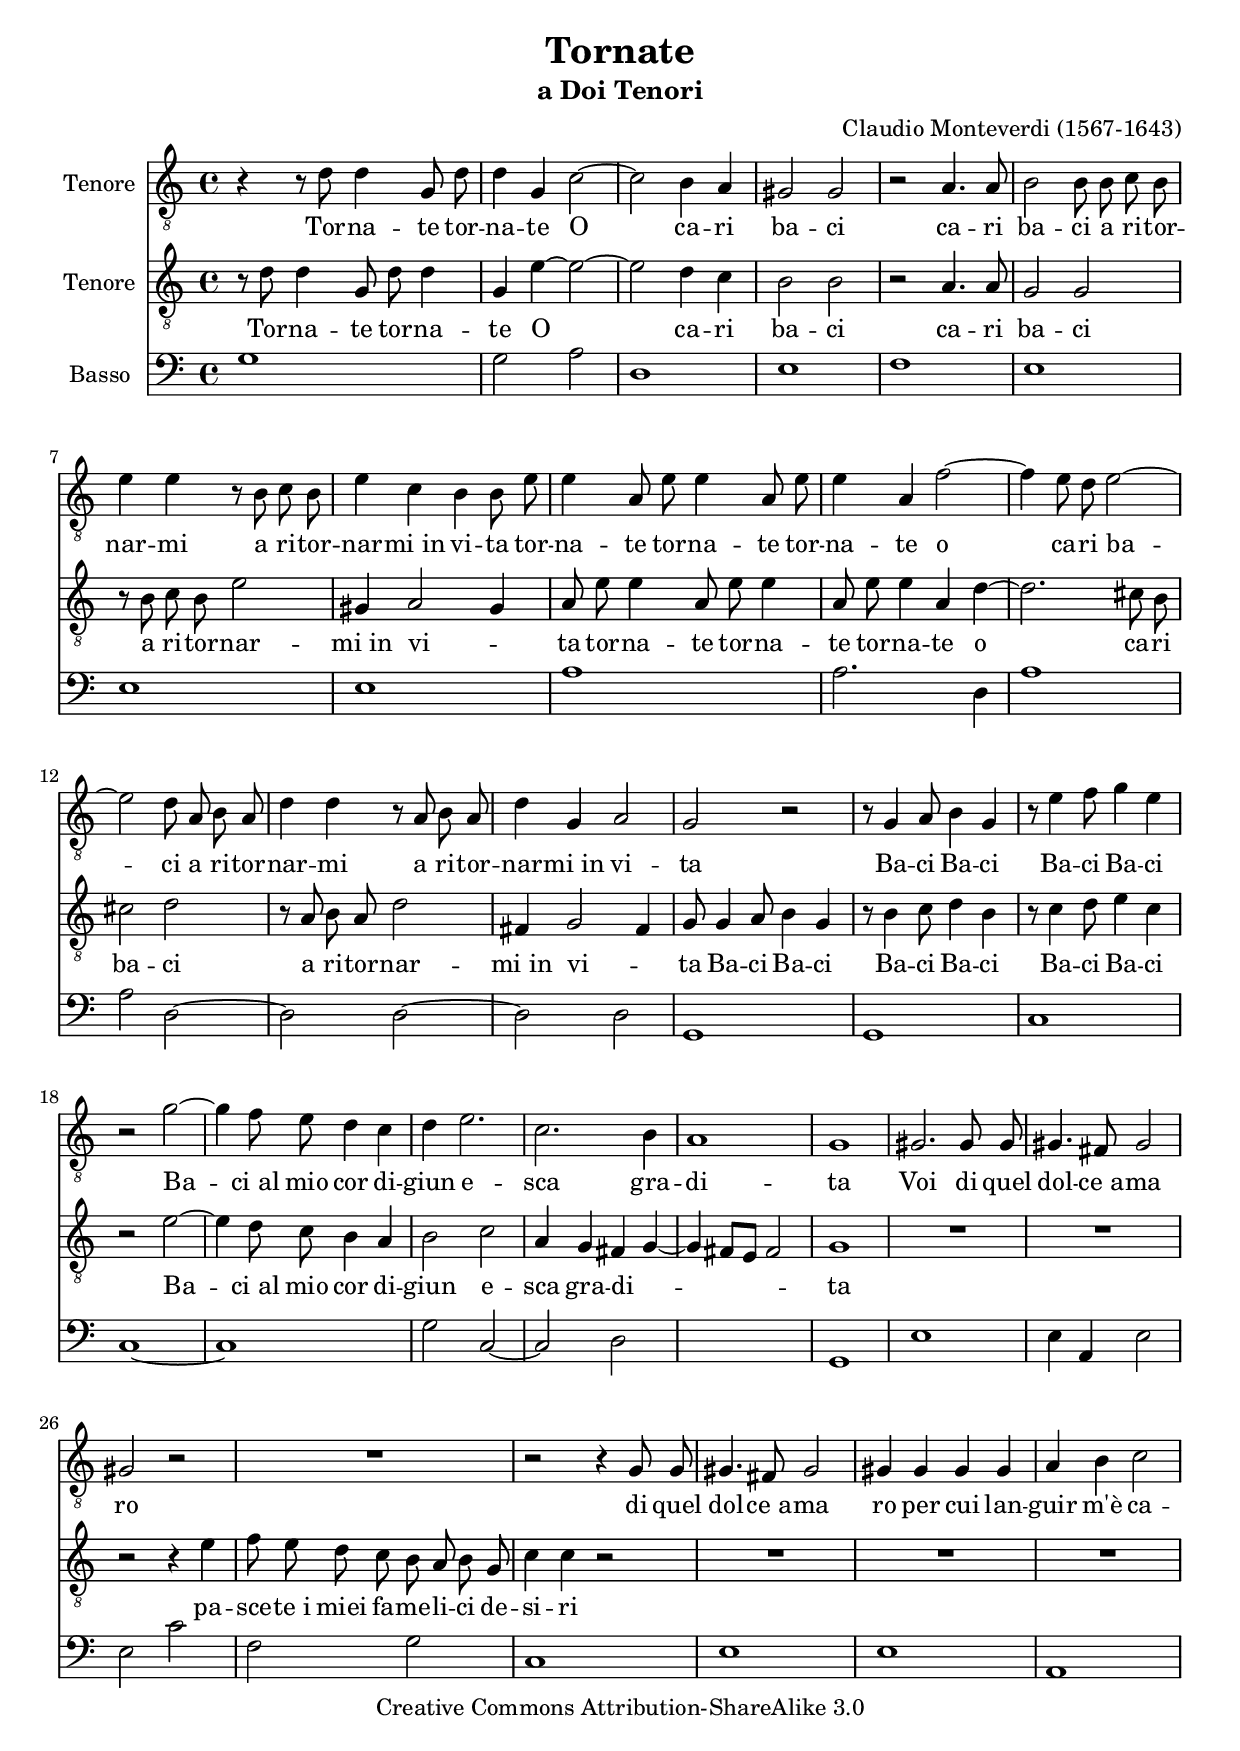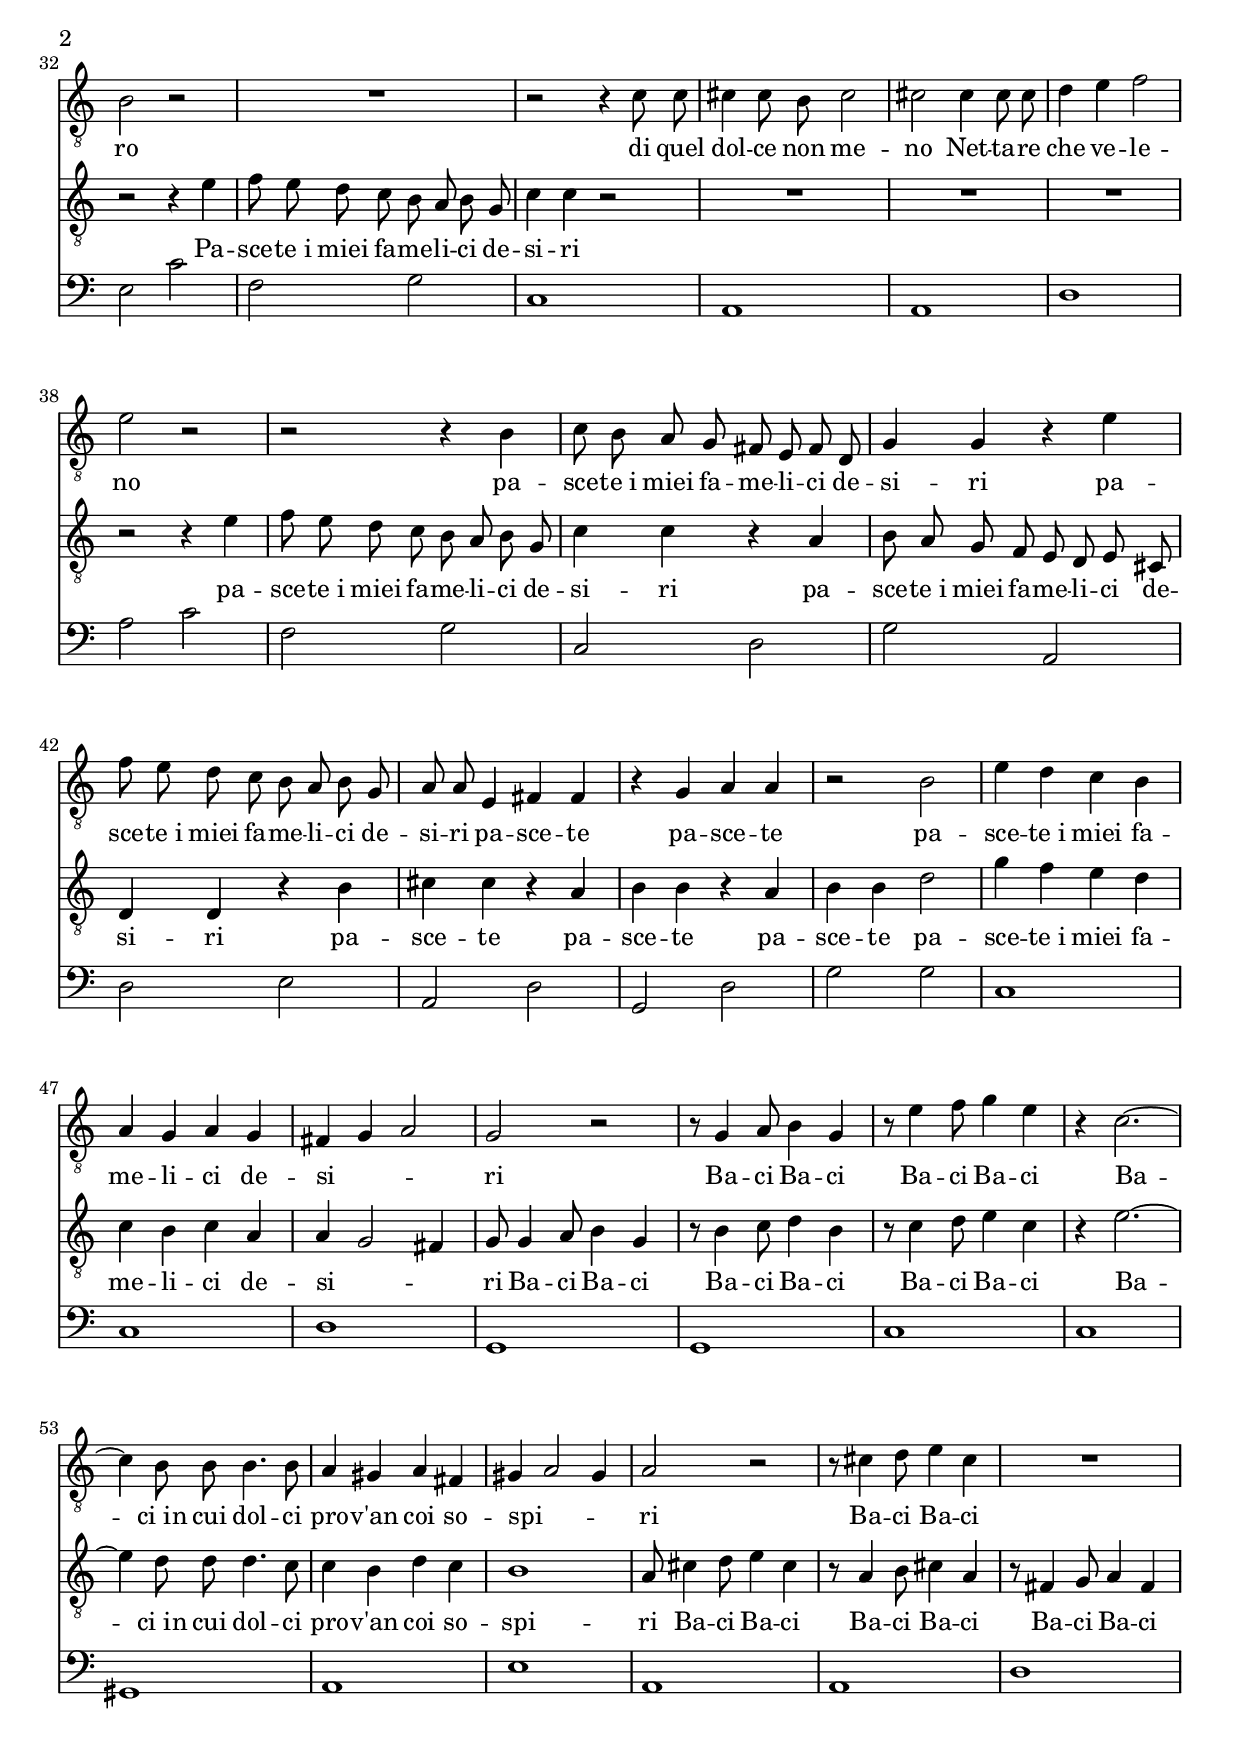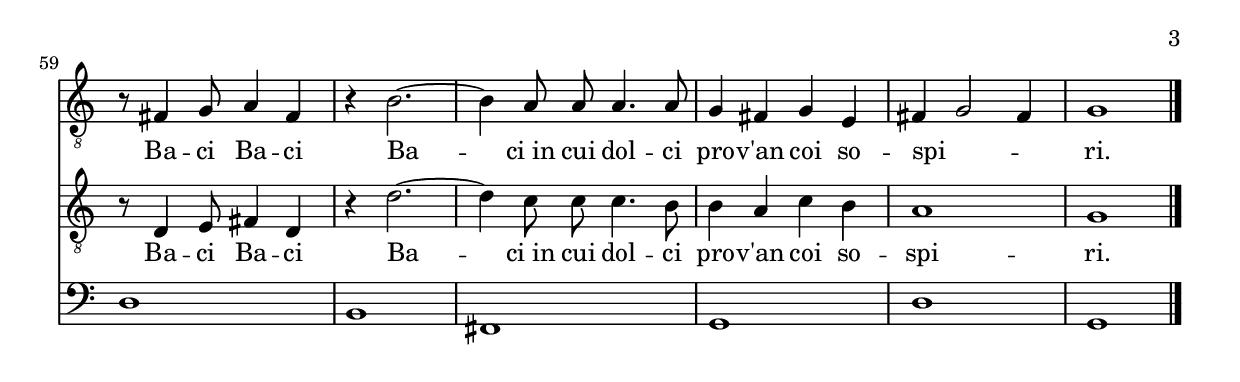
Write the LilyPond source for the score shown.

% Created on Mon Mar 16 21:04:00 CET 2009
\version "2.12.2"

\header {
	title = "Tornate"
	subtitle = "a Doi Tenori"
	composer = "Claudio Monteverdi (1567-1643)"
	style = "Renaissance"
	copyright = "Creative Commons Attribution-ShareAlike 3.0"
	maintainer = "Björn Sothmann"
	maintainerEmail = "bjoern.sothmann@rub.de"
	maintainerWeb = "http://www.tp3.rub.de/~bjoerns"
}

\include "deutsch.ly"

verseI= \lyricmode {
Tor -- na -- te tor -- na -- te O ca -- ri ba -- ci ca -- ri ba -- ci a ri -- tor -- nar -- mi a ri -- tor -- nar -- mi_in vi -- ta tor -- na -- te tor -- na -- te tor -- na -- te o ca -- ri ba -- ci a ri -- tor -- nar -- mi a ri -- tor -- nar -- mi_in vi -- ta Ba -- ci Ba -- ci Ba -- ci Ba -- ci Ba -- ci_al mio cor di -- giun e -- sca gra -- di -- ta Voi di quel dol -- ce_a -- ma ro di quel dol -- ce_a -- ma ro per cui lan -- guir m'è ca -- ro di quel dol -- ce non me -- no Net -- ta -- re che ve -- le -- no pa -- sce -- te_i miei fa -- me -- li -- ci de -- si -- ri pa -- sce -- te_i miei fa -- me -- li -- ci de -- si -- ri pa -- sce -- te pa -- sce -- te pa -- sce -- te_i miei fa -- me -- li -- ci de -- si -- ri Ba -- ci Ba -- ci Ba -- ci Ba -- ci Ba -- ci_in cui dol -- ci pro -- v'an coi so -- spi -- ri Ba -- ci Ba -- ci Ba -- ci Ba -- ci Ba -- ci_in cui dol -- ci pro -- v'an coi so -- spi -- ri.
}
verseII= \lyricmode {
Tor -- na -- te tor -- na -- te O ca -- ri ba -- ci ca -- ri ba -- ci a ri -- tor -- nar -- mi_in vi -- ta tor -- na -- te tor -- na -- te tor -- na -- te o ca -- ri ba -- ci a ri -- tor -- nar -- mi_in vi -- ta Ba -- ci Ba -- ci Ba -- ci Ba -- ci Ba -- ci Ba -- ci Ba -- ci_al mio cor di -- giun e -- sca gra -- di -- ta pa -- sce -- te_i miei fa -- me -- li -- ci de -- si -- ri Pa -- sce -- te_i miei fa -- me -- li -- ci de -- si -- ri pa -- sce -- te_i miei fa -- me -- li -- ci de -- si -- ri pa -- sce -- te_i miei fa -- me -- li -- ci de -- si -- ri pa -- sce -- te pa -- sce -- te pa -- sce -- te pa -- sce -- te_i miei fa -- me -- li -- ci de -- si -- ri Ba -- ci Ba -- ci Ba -- ci Ba -- ci Ba -- ci Ba -- ci Ba -- ci_in cui dol -- ci pro -- v'an coi so -- spi -- ri Ba -- ci Ba -- ci Ba -- ci Ba -- ci Ba -- ci Ba -- ci Ba -- ci Ba -- ci Ba -- ci_in cui dol -- ci pro -- v'an coi so -- spi -- ri.
}
 

staffTenore = \new Staff  {
	\time 4/4
	\override Score.MetronomeMark #'stencil = ##f
	\tempo 4 = 100 
	\set Staff.instrumentName="Tenore"
	\set Staff.midiInstrument="oboe"
	\key c \major
	\clef "G_8"
	\relative c' { 	
		\context Voice = "melodyTen" {
			\dynamicUp
			\autoBeamOff
			r4 r8 d d4 g,8 d' |
			d4 g, c2~ |
			c h4 a |
			gis2 gis |
			r a4. a8 |
			h2 h8 h c h |
			e4 e r8 h c h |
			e4 c h h8 e |
			e4 a,8 e' e4 a,8 e' |
			e4 a, f'2~ |
			f4 e8 d e2~ |
			e d8 a h a |
			d4 d r8 a h a |
			d4 g, a2 |
			g r |
			r8 g4 a8 h4 g |
			r8 e'4 f8 g4 e |
			r2 g~ |
			g4 f8 e d4 c |
			d e2. |
			c2. h4 |
			a1 |
			g |
			gis2. gis8 gis |
			gis4. fis8 gis2 |
			gis r |
			R1 |
			r2 r4 g8 g |
			gis4. fis8 gis2 |
			gis4 gis gis gis |
			a h c2 |
			h r |
			R1 |
			r2 r4 c8 c |
			cis4 cis8 h cis2 |
			cis cis4 cis8 cis |
			d4 e f2 |
			e r |
			r2 r4 h |
			c8 h a g fis e fis d |
			g4 g r e' |
			f8 e d c h a h g |
			a a e4 fis fis |
			r g a a |
			r2 h |
			e4 d c h |
			a g a g |
			fis\melisma g a2\melismaEnd |
			g r |
			r8 g4 a8 h4 g |
			r8 e'4 f8 g4 e |
			r4 c2.~ |
			c4 h8 h h4. h8 |
			a4 gis a fis |
			gis\melisma a2 gis4\melismaEnd |
			a2 r |
			r8 cis4 d8 e4 cis |
			R1 |
			r8 fis,4 g8 a4 fis |
			r4 h2.~ |
			h4 a8 a a4. a8 |
			g4 fis g e |
			fis\melisma g2 fis4\melismaEnd |
			g1 |
		}

	\bar "|."
	}

}
staffTenoreII = \new Staff  {
	\set Staff.instrumentName="Tenore"
	\set Staff.midiInstrument="oboe"
	\key c \major
	\clef "G_8"
	\relative c' { 	
		\context Voice = "melodyTenIII" {
			\dynamicUp
			\autoBeamOff
			r8 d d4 g,8 d' d4 |
			g, e'~ e2~ |
			e d4 c |
			h2 h |
			r a4. a8 |
			g2 g |
			r8 h c h e2 |
			gis,4 a2\melisma gis4\melismaEnd |
			a8 e' e4 a,8 e' e4 |
			a,8 e' e4 a, d~ |
			d2. cis8 h |
			cis2 d |
			r8 a h a d2 |
			fis,4 g2\melisma fis4\melismaEnd |
			g8 g4 a8 h4 g |
			r8 h4 c8 d4 h |
			r8 c4 d8 e4 c |
			r2 e~ |
			e4 d8 c h4 a |
			h2 c |
			a4 g fis\melisma g~ |
			g fis8[ e] fis2\melismaEnd |
			g1 |
			R1*2 |
			r2 r4 e' |
			f8 e d c h a h g |
			c4 c r2 |
			R1*3 |
			r2 r4 e |
			f8 e d c h a h g |
			c4 c r2 |
			R1*3 |
			r2 r4 e |
			f8 e d c h a h g |
			c4 c r a |
			h8 a g f e d e cis |
			d4 d r h' |
			cis cis r a |
			h h r a |
			h h d2 |
			g4 f e d |
			c h c a |
			a\melisma g2 fis4\melismaEnd |
			g8 g4 a8 h4 g |
			r8 h4 c8 d4 h |
			r8 c4 d8 e4 c |
			r4 e2.~ |
			e4 d8 d d4. c8 |
			c4 h d c |
			h1 |
			a8 cis4 d8 e4 cis |
			r8 a4 h8 cis4 a |
			r8 fis4 g8 a4 fis |
			r8 d4 e8 fis4 d |
			r4 d'2.~ |
			d4 c8 c c4. h8 |
			h4 a c h |
			a1 |
			g |
		}

	\bar "|."
	}

}
staffBasso = \new Staff  {
	\set Staff.instrumentName="Basso"
	\set Staff.midiInstrument="harpsichord"
	\key c \major
	\clef bass
	\relative c' { 	
		g1 |
		g2 a |
		d,1 |
		e |
		f |
		e |
		e |
		e |
		a |
		a2. d,4 |
		a'1 |
		a2 d,~ |
		d d~ |
		d d |
		g,1 |
		g |
		c |
		c~ |
		c |
		g'2 c,~ |
		c d |
		s1 | %empty bar in the edition
		g,1 |
		e' |
		e4 a, e'2 |
		e c' |
		f, g |
		c,1 |
		e |
		e |
		a, |
		e'2 c' |
		f, g |
		c,1 |
		a |
		a |
		d |
		a'2 c |
		f, g |
		c, d |
		g a, |
		d e |
		a, d |
		g, d' |
		g g |
		c,1 |
		c |
		d |
		g, |
		g |
		c |
		c |
		gis |
		a |
		e' |
		a, |
		a |
		d |
		d |
		h |
		fis |
		g |
		d' |
		g, |
	\bar "|."
	}

}


\score {
	<<
		\staffTenore
		\context Lyrics = "lmelodyTen" \lyricmode  { \lyricsto "melodyTen" \verseI }
		
		\staffTenoreII
		\context Lyrics = "lmelodyTenIII" \lyricmode  { \lyricsto "melodyTenIII" \verseII }
		
		\staffBasso
	>>
	
	\midi {
	}

	\layout  {
	}
}

\paper {
}

